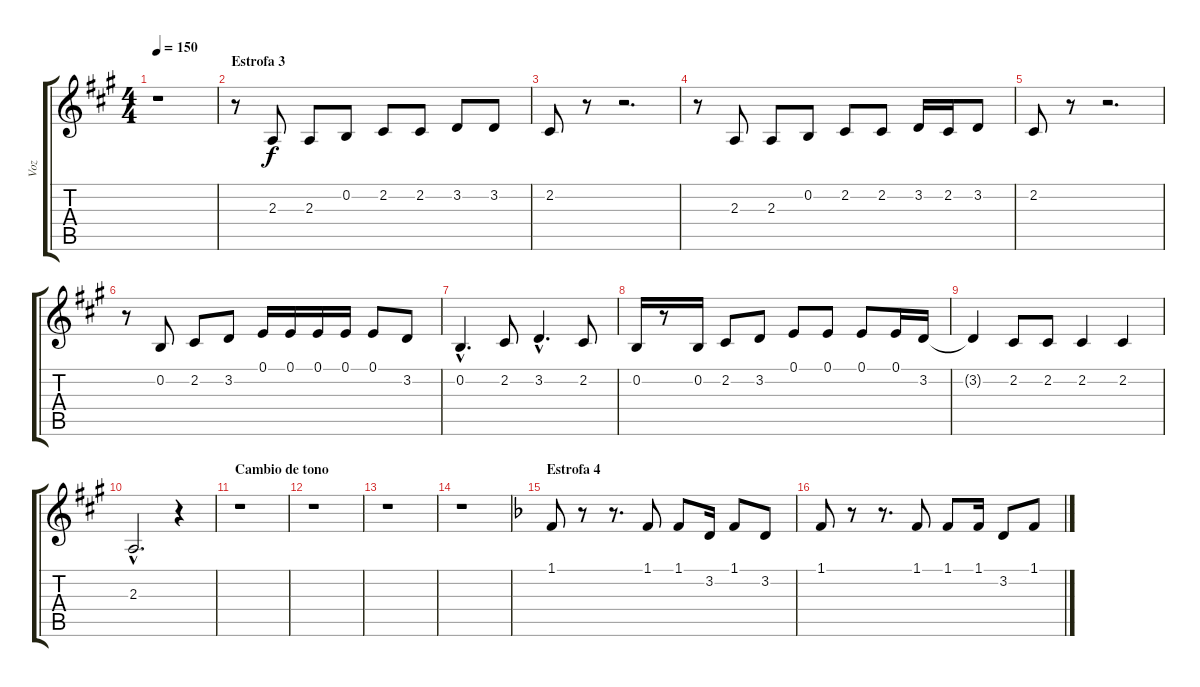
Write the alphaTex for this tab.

\track ("Voz" "Voz") {instrument lead6voice}
\staff {score tabs}
\tuning (E4 B3 G3 D3 A2 E2) {hide}
\ts (4 4)
\tempo 150
\clef g2
\ks a
r.1{dy f} |
\section ("" "Estrofa 3")
r.8 2.3.8 2.3.8 0.2.8 2.2.8 2.2.8 3.2.8 3.2.8 |
2.2.8 r.8 r.2{d} |
r.8 2.3.8 2.3.8 0.2.8 2.2.8 2.2.8 3.2.16 2.2.16 3.2.8 |
2.2.8 r.8 r.2{d} |
r.8 0.2.8 2.2.8 3.2.8 0.1.16 0.1.16 0.1.16 0.1.16 0.1.8 3.2.8 |
0.2{hac}.4{d} 2.2.8 3.2{hac}.4{d} 2.2.8 |
0.2.16 r.8 0.2.16 2.2.8 3.2.8 0.1.8 0.1.8 0.1.8 0.1.16 3.2.16 |
3.2{t}.4 2.2.8 2.2.8 2.2.4 2.2.4 |
2.3{hac}.2{d} r.4 |
\section ("" "Cambio de tono")
r.1 |
r.1 |
r.1 |
r.1 |
\section ("" "Estrofa 4")
\ks dminor
1.1.8 r.8 r.8{d} 1.1.8 1.1.8 3.2.16 1.1.8 3.2.8 |
1.1.8 r.8 r.8{d} 1.1.8 1.1.8 1.1.16 3.2.8 1.1.8
